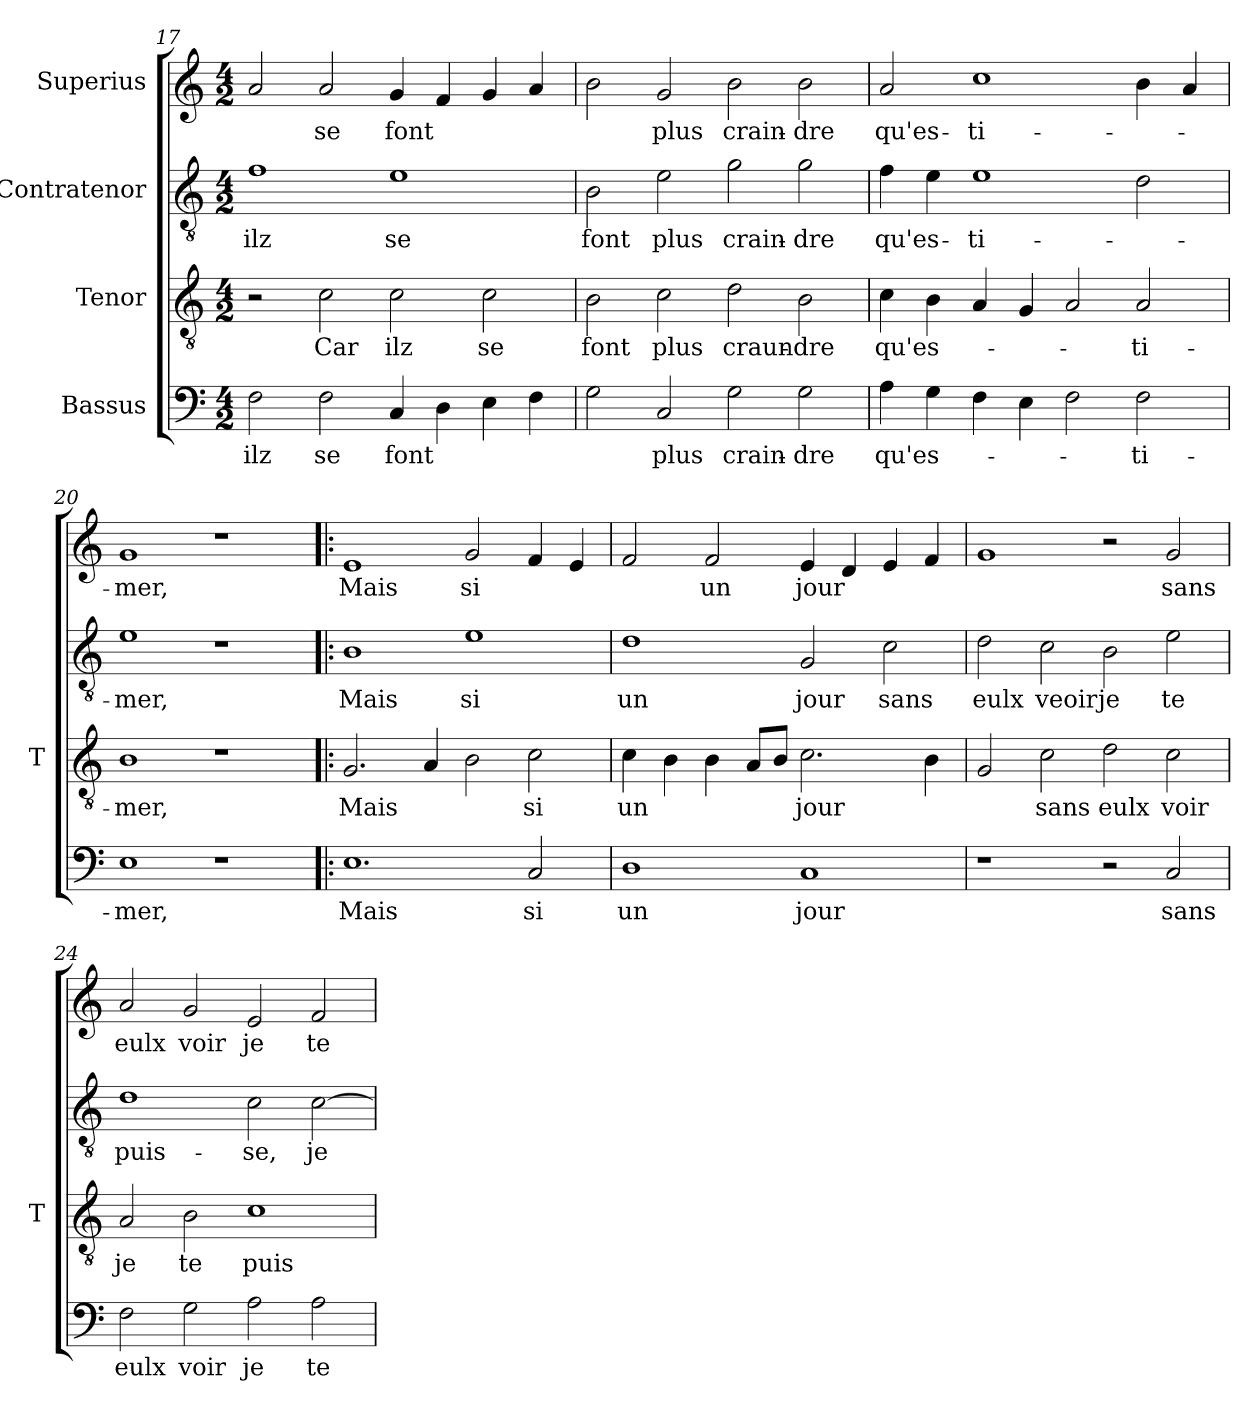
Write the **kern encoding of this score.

**kern	**text	**kern	**text	**kern	**text	**kern	**text
*part4	*part4	*part3	*part3	*part2	*part2	*part1	*part1
*staff4	*staff4	*staff3	*staff3	*staff2	*staff2	*staff1	*staff1
*I"Bassus	*	*I"Tenor	*	*I"Contratenor	*	*I"Superius	*
*	*	*I'T	*	*	*	*	*
*clefF4	*	*clefGv2	*	*clefGv2	*	*clefG2	*
*k[]	*	*k[]	*	*k[]	*	*k[]	*
*M4/2	*	*M4/2	*	*M4/2	*	*M4/2	*
=17	=17	=17	=17	=17	=17	=17	=17
2F	-ilz	2r	.	1f	-ilz	2a	.
2F	-se	2c	-Car	.	.	2a	-se
4C	-font	2c	-ilz	1e	-se	4g	-font
4D	.	.	.	.	.	4f	.
4E	.	2c	-se	.	.	4g	.
4F	.	.	.	.	.	4a	.
=18	=18	=18	=18	=18	=18	=18	=18
2G	.	2B	-font	2B	-font	2b	.
2C	-plus	2c	-plus	2e	-plus	2g	-plus
2G	crain-	2d	craun-	2g	crain-	2b	crain-
2G	-dre	2B	-dre	2g	-dre	2b	-dre
=19	=19	=19	=19	=19	=19	=19	=19
4A	qu'es-	4c	qu'es-	4f	qu'es-	2a	qu'es-
4G	.	4B	.	4e	.	.	.
4F	.	4A	.	1e	ti-	1cc	ti-
4E	.	4G	.	.	.	.	.
2F	.	2A	.	.	.	.	.
2F	ti-	2A	ti-	2d	.	4b	.
.	.	.	.	.	.	4a	.
=20	=20	=20	=20	=20	=20	=20	=20
1E	-mer,	1B	-mer,	1e	-mer,	1g	-mer,
1r	.	1r	.	1r	.	1r	.
=21!|:	=21!|:	=21!|:	=21!|:	=21!|:	=21!|:	=21!|:	=21!|:
1.E	-Mais	2.G	-Mais	1B	-Mais	1e	-Mais
.	.	4A	.	.	.	.	.
.	.	2B	.	1e	-si	2g	-si
2C	-si	2c	-si	.	.	4f	.
.	.	.	.	.	.	4e	.
=22	=22	=22	=22	=22	=22	=22	=22
1D	-un	4c	-un	1d	-un	2f	.
.	.	4B	.	.	.	.	.
.	.	4B	.	.	.	2f	-un
.	.	8AL	.	.	.	.	.
.	.	8BJ	.	.	.	.	.
1C	-jour	2.c	-jour	2G	-jour	4e	-jour
.	.	.	.	.	.	4d	.
.	.	.	.	2c	-sans	4e	.
.	.	4B	.	.	.	4f	.
=23	=23	=23	=23	=23	=23	=23	=23
1r	.	2G	.	2d	-eulx	1g	.
.	.	2c	-sans	2c	-veoir	.	.
2r	.	2d	-eulx	2B	-je	2r	.
2C	-sans	2c	-voir	2e	-te	2g	-sans
=24	=24	=24	=24	=24	=24	=24	=24
2F	-eulx	2A	-je	1d	puis-	2a	-eulx
2G	-voir	2B	-te	.	.	2g	-voir
2A	-je	1c	puis-	2c	-se,	2e	-je
2A	-te	.	.	[2c	-je	2f	-te
=	=	=	=	=	=	=	=
*-	*-	*-	*-	*-	*-	*-	*-
